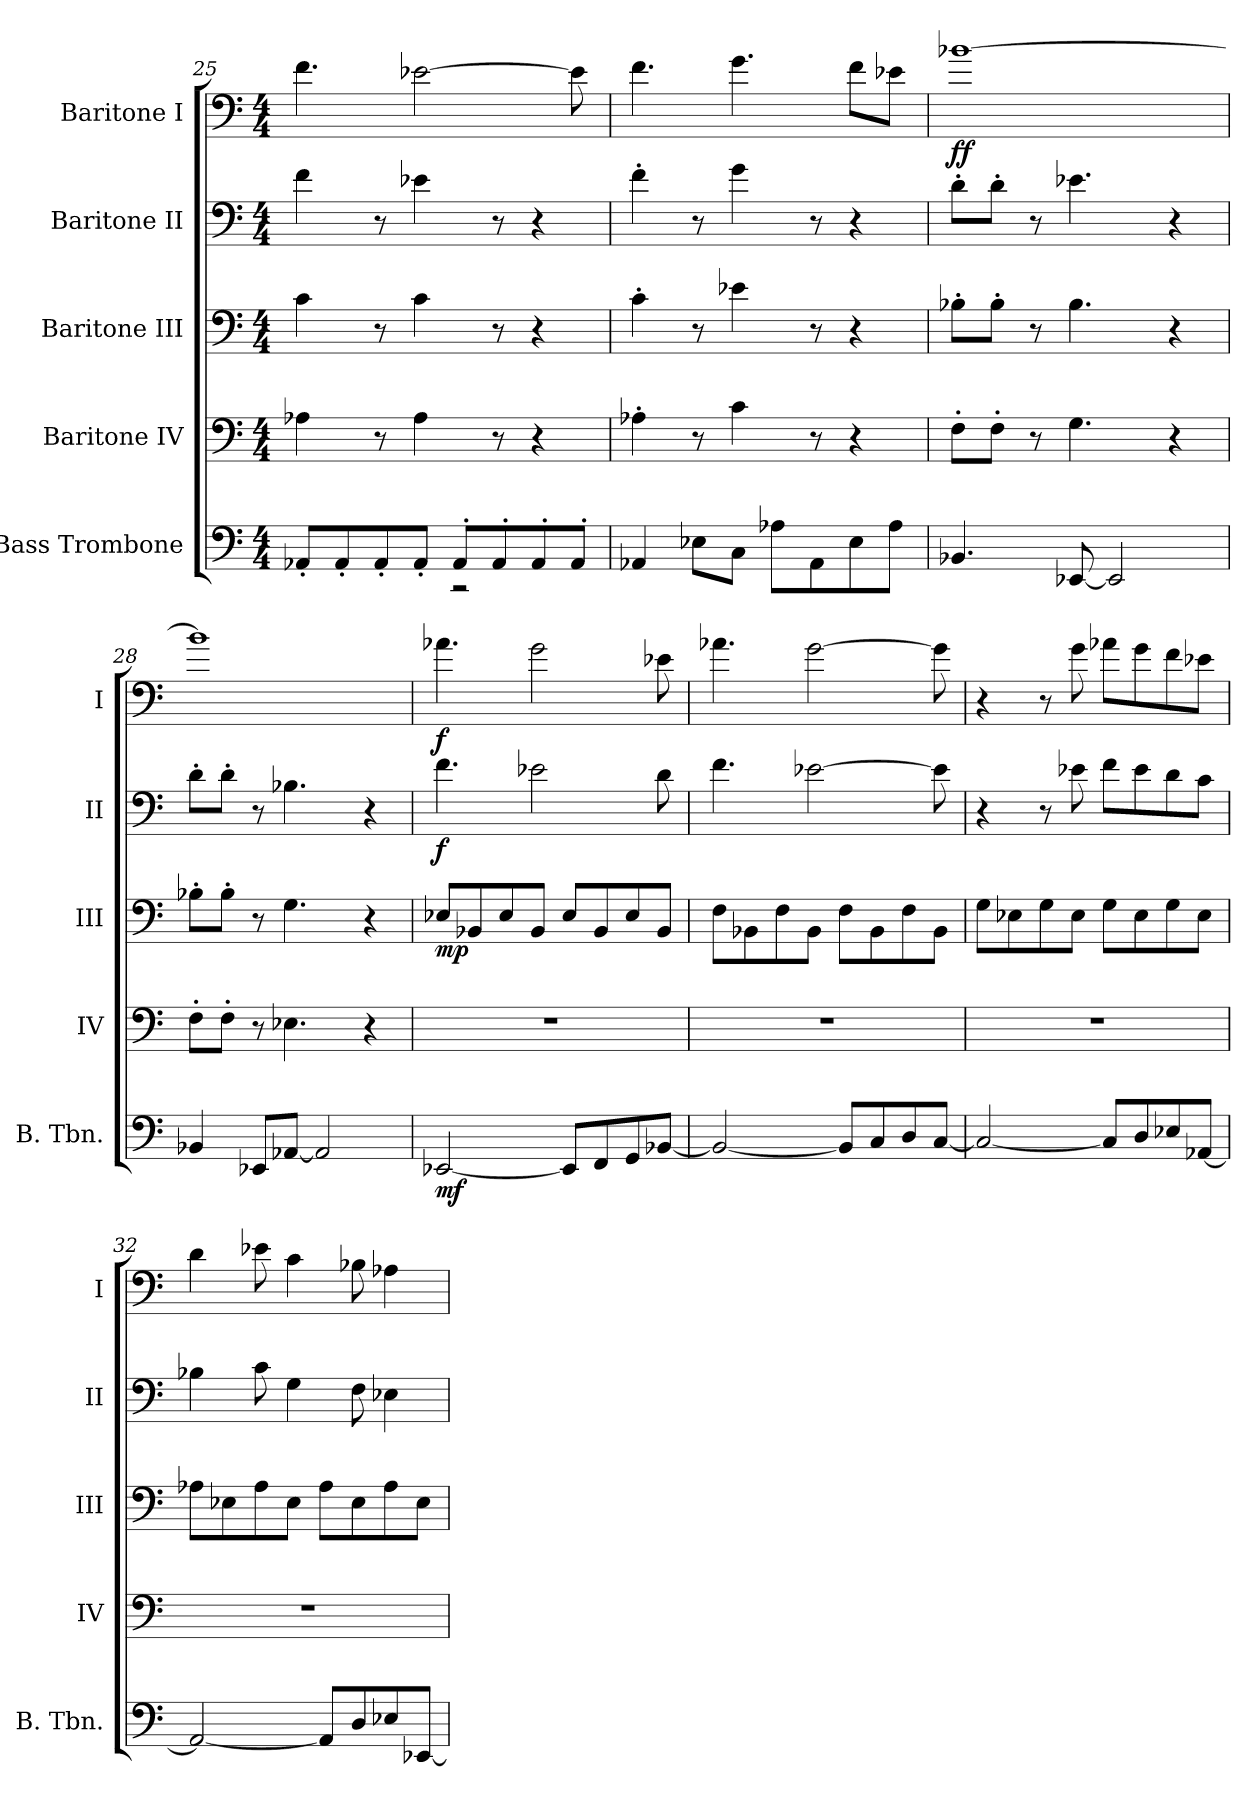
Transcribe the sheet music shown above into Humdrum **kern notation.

**kern	**dynam	**kern	**kern	**dynam	**kern	**dynam	**kern	**dynam
*part5	*part5	*part4	*part3	*part3	*part2	*part2	*part1	*part1
*staff5	*staff5	*staff4	*staff3	*staff3	*staff2	*staff2	*staff1	*staff1
*I"Bass Trombone	*	*I"Baritone IV	*I"Baritone III	*	*I"Baritone II	*	*I"Baritone I	*
*I'B. Tbn.	*	*I'IV	*I'III	*	*I'II	*	*I'I	*
*clefF4	*	*clefF4	*clefF4	*	*clefF4	*	*clefF4	*
*k[]	*	*k[]	*k[]	*	*k[]	*	*k[]	*
*M4/4	*	*M4/4	*M4/4	*	*M4/4	*	*M4/4	*
=25	=25	=25	=25	=25	=25	=25	=25	=25
*^	*	*	*	*	*	*	*	*
8AA-X'/L	2ryy	.	4A-X\	4c\	.	4f\	.	4.f\	.
8AA-'/	.	.	.	.	.	.	.	.	.
8AA-'/	.	.	8r	8r	.	8r	.	.	.
8AA-'/J	.	.	4A-\	4c\	.	4e-X\	.	[2e-X\	.
8AA-'/L	2r	.	.	.	.	.	.	.	.
8AA-'/	.	.	8r	8r	.	8r	.	.	.
8AA-'/	.	.	4r	4r	.	4r	.	.	.
8AA-'/J	.	.	.	.	.	.	.	8e-\]	.
*v	*v	*	*	*	*	*	*	*	*
=26	=26	=26	=26	=26	=26	=26	=26	=26
4AA-X/	.	4A-X'\	4c'\	.	4f'\	.	4.f\	.
8E-X\L	.	8r	8r	.	8r	.	.	.
8C\J	.	4c\	4e-X\	.	4g\	.	4.g\	.
8A-X\L	.	.	.	.	.	.	.	.
8AA-\	.	8r	8r	.	8r	.	.	.
8E-\	.	4r	4r	.	4r	.	8f\L	.
8A-\J	.	.	.	.	.	.	8e-X\J	.
=27	=27	=27	=27	=27	=27	=27	=27	=27
!	!	!	!	!	!	!	!	!LO:DY:b
4.BB-X/	.	8F'\L	8B-X'\L	.	8d'\L	.	[1b-X	ff
.	.	8F'\J	8B-'\J	.	8d'\J	.	.	.
.	.	8r	8r	.	8r	.	.	.
[8EE-X/	.	4.G\	4.B-\	.	4.e-X\	.	.	.
2EE-/]	.	.	.	.	.	.	.	.
.	.	4r	4r	.	4r	.	.	.
=28	=28	=28	=28	=28	=28	=28	=28	=28
4BB-X/	.	8F'\L	8B-X'\L	.	8d'\L	.	1b-]	.
.	.	8F'\J	8B-'\J	.	8d'\J	.	.	.
8EE-X/L	.	8r	8r	.	8r	.	.	.
[8AA-X/J	.	4.E-X\	4.G\	.	4.B-X\	.	.	.
2AA-/]	.	.	.	.	.	.	.	.
.	.	4r	4r	.	4r	.	.	.
!!LO:LB:g=z
=29	=29	=29	=29	=29	=29	=29	=29	=29
!	!LO:DY:b	!	!	!LO:DY:b	!	!LO:DY:b	!	!LO:DY:b
[2EE-X/	mf	1r	8E-X/L	mp	4.f\	f	4.a-X\	f
.	.	.	8BB-X/	.	.	.	.	.
.	.	.	8E-/	.	.	.	.	.
.	.	.	8BB-/J	.	2e-X\	.	2g\	.
8EE-/L]	.	.	8E-/L	.	.	.	.	.
8FF/	.	.	8BB-/	.	.	.	.	.
8GG/	.	.	8E-/	.	.	.	.	.
[8BB-X/J	.	.	8BB-/J	.	8d\	.	8e-X\	.
=30	=30	=30	=30	=30	=30	=30	=30	=30
2BB-/_	.	1r	8F\L	.	4.f\	.	4.a-X\	.
.	.	.	8BB-X\	.	.	.	.	.
.	.	.	8F\	.	.	.	.	.
.	.	.	8BB-\J	.	[2e-X\	.	[2g\	.
8BB-/L]	.	.	8F\L	.	.	.	.	.
8C/	.	.	8BB-\	.	.	.	.	.
8D/	.	.	8F\	.	.	.	.	.
[8C/J	.	.	8BB-\J	.	8e-\]	.	8g\]	.
=31	=31	=31	=31	=31	=31	=31	=31	=31
2C/_	.	1r	8G\L	.	4r	.	4r	.
.	.	.	8E-X\	.	.	.	.	.
.	.	.	8G\	.	8r	.	8r	.
.	.	.	8E-\J	.	8e-X\	.	8g\	.
8C/L]	.	.	8G\L	.	8f\L	.	8a-X\L	.
8D/	.	.	8E-\	.	8e-\	.	8g\	.
8E-X/	.	.	8G\	.	8d\	.	8f\	.
[8AA-X/J	.	.	8E-\J	.	8c\J	.	8e-X\J	.
=32	=32	=32	=32	=32	=32	=32	=32	=32
2AA-/_	.	1r	8A-X\L	.	4B-X\	.	4d\	.
.	.	.	8E-X\	.	.	.	.	.
.	.	.	8A-\	.	8c\	.	8e-X\	.
.	.	.	8E-\J	.	4G\	.	4c\	.
8AA-/L]	.	.	8A-\L	.	.	.	.	.
8D/	.	.	8E-\	.	8F\	.	8B-X\	.
8E-X/	.	.	8A-\	.	4E-X\	.	4A-X\	.
[8EE-X/J	.	.	8E-\J	.	.	.	.	.
=	=	=	=	=	=	=	=	=
*-	*-	*-	*-	*-	*-	*-	*-	*-
